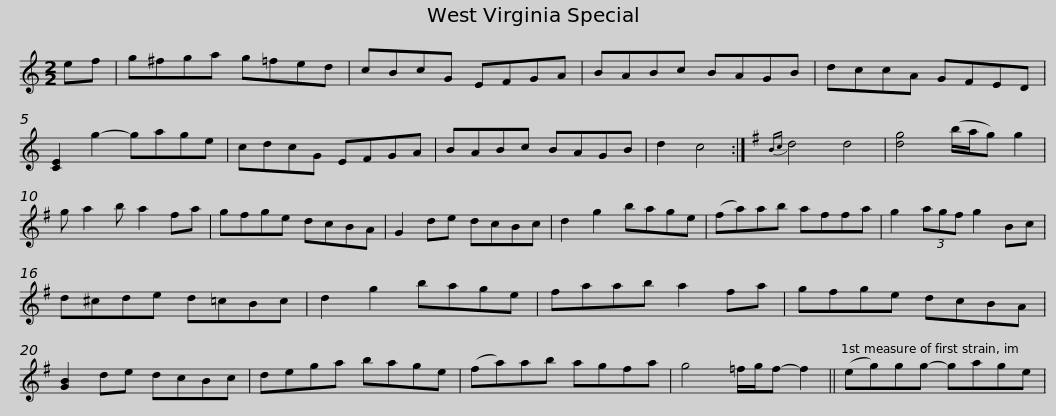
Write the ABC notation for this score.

X:1
L:1/8
M:2/2
I:linebreak $
K:C
V:1 treble
V:1
 ef | g^fga g=fed | cBcG EFGA | BABc BAGB | dccA GFED | %5
 [CE]2 g2- gage |$ cdcG EFGA | BABc BAGB | d2 c4 :|[K:G]{Bc} d4 d4 | %10
 [dg]4 (b/a/g) g2 | g a2 b a2 fa | gfge dcBA |$ G2 de dcBc | d2 g2 bage | %15
 (fa)ab affa | g2 (3agf g2 Bc | d^cde d=cBc |$ d2 g2 bage | faab a2 fa | %20
 gfge dcBA | [GB]2 de dcBc | dega bage |$ (fa)ab agfa | g4 =f/g/f- f2 || %25
 (eg)gg- gage | %26
